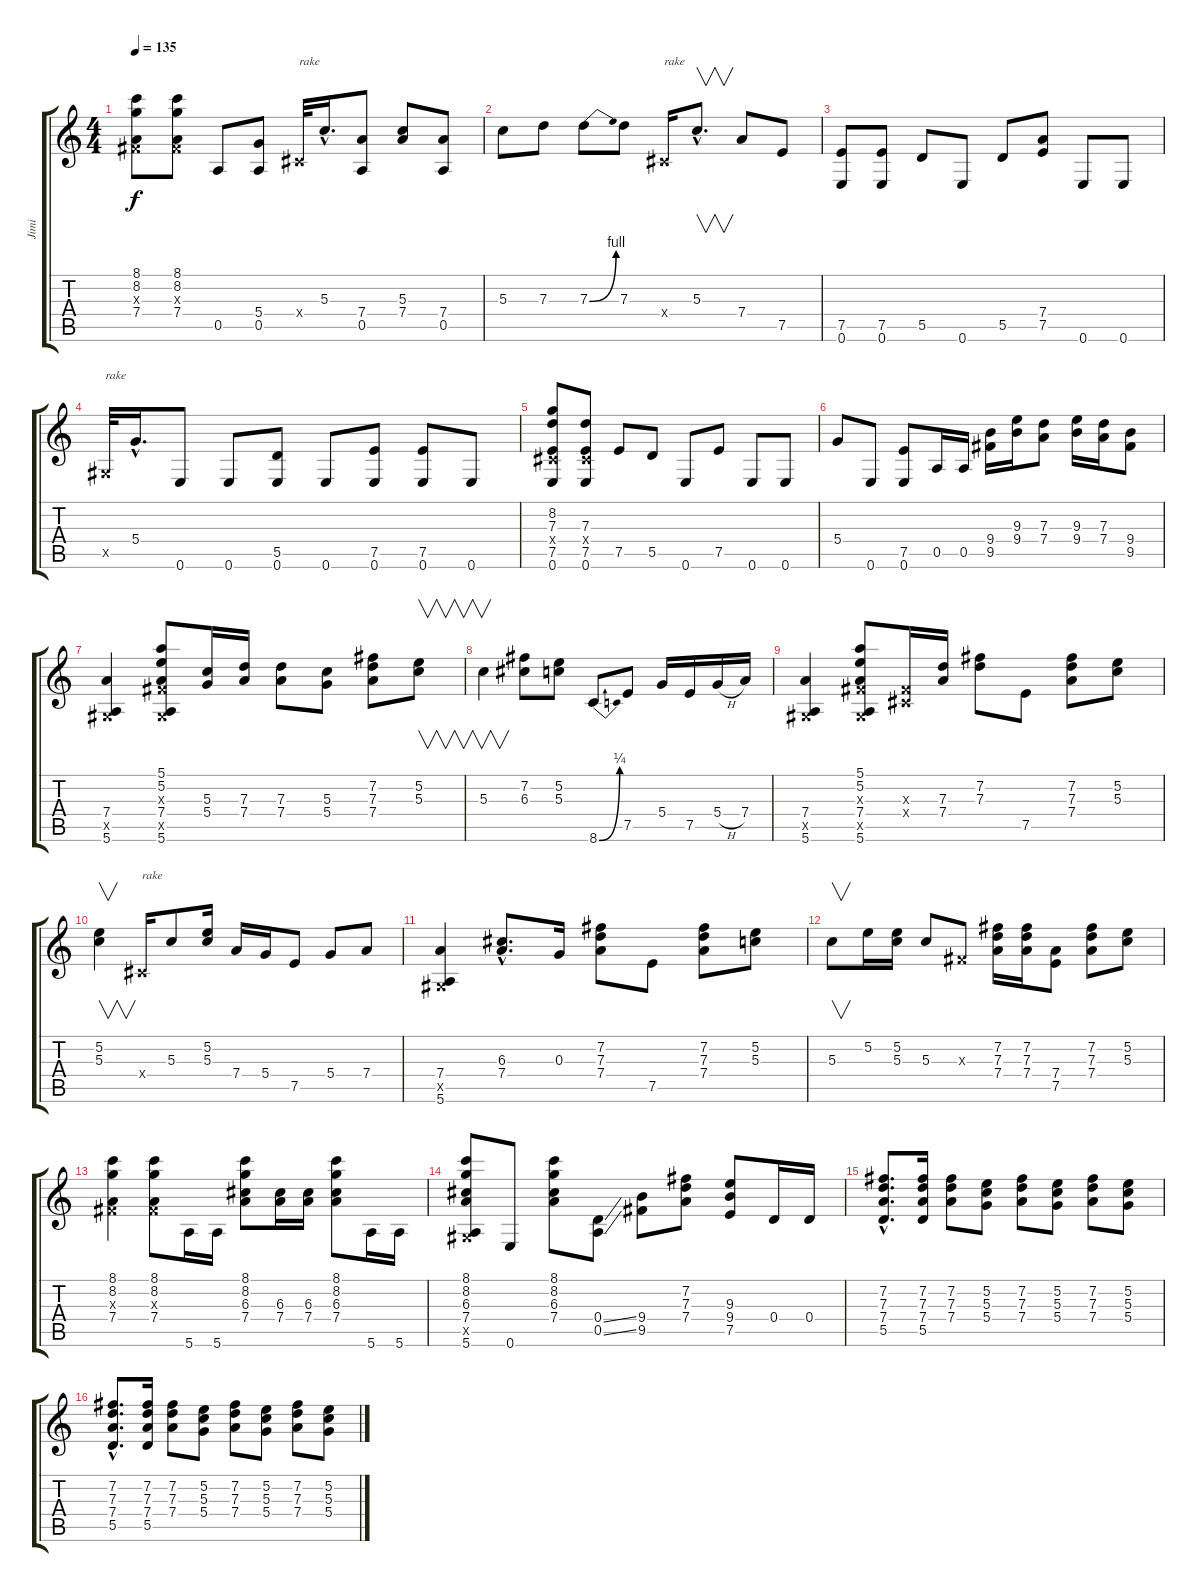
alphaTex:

\track ("Jimi " "Jimi ") {instrument electricguitarclean}
\staff {score tabs}
\tuning (E4 B3 G3 D3 A2 E2) {hide}
\ts (4 4)
\tempo 135
\clef g2
\ks c
(8.1 8.2 -1.3{x} 7.4).8{dy f} (8.1 8.2 -1.3{x} 7.4).8 0.5.8 (5.4 0.5).8 -1.4{x}.32{txt "rake"} 5.3{hac}.16{d} (7.4 0.5).8 (5.3 7.4).8 (7.4 0.5).8 |
5.3.8 7.3.8 7.3{be (bend 0 0 60 4)}.8 7.3.8 -1.4{x}.16{txt "rake"} 5.3{hac}.8{v d} 7.4.8 7.5.8 |
(7.5 0.6).8 (7.5 0.6).8 5.5.8 0.6.8 5.5.8 (7.4 7.5).8 0.6.8 0.6.8 |
-1.5{x}.32{txt "rake"} 5.4{hac}.16{d} 0.6.8 0.6.8 (5.5 0.6).8 0.6.8 (7.5 0.6).8 (7.5 0.6).8 0.6.8 |
(8.2 7.3 -1.4{x} 7.5 0.6).8 (7.3 -1.4{x} 7.5 0.6).8 7.5.8 5.5.8 0.6.8 7.5.8 0.6.8 0.6.8 |
5.4.8 0.6.8 (7.5 0.6).8 0.5.16 0.5.16 (9.4 9.5).16 (9.3 9.4).16 (7.3 7.4).8 (9.3 9.4).16 (7.3 7.4).16 (9.4 9.5).8 |
(7.4 -1.5{x} 5.6).4 (5.1 5.2 -1.3{x} 7.4 -1.5{x} 5.6).8 (5.3 5.4).16 (7.3 7.4).16 (7.3 7.4).8 (5.3 5.4).8 (7.2 7.3 7.4).8 (5.2 5.3).8{v} |
5.3.4{v} (7.2 6.3).8 (5.2 5.3).8 8.6{be (bend 0 0 60 1)}.8 7.5.8 5.4.16 7.5.16 5.4{h}.16 7.4.16 |
(7.4 -1.5{x} 5.6).4 (5.1 5.2 -1.3{x} 7.4 -1.5{x} 5.6).8 (-1.3{x} -1.4{x}).16 (7.3 7.4).16 (7.2 7.3).8 7.5.8 (7.2 7.3 7.4).8 (5.2 5.3).8 |
(5.2 5.3).4{v} -1.4{x}.16{txt "rake"} 5.3.8 (5.2 5.3).16 7.4.16 5.4.16 7.5.8 5.4.8 7.4.8 |
(7.4 -1.5{x} 5.6).4 (6.3{hac} 7.4{hac}).8{d} 0.3.16 (7.2 7.3 7.4).8 7.5.8 (7.2 7.3 7.4).8 (5.2 5.3).8 |
5.3.8{v} 5.2.16 (5.2 5.3).16 5.3.8 -1.3{x}.8 (7.2 7.3 7.4).16 (7.2 7.3 7.4).16 (7.4 7.5).8 (7.2 7.3 7.4).8 (5.2 5.3).8 |
(8.1 8.2 -1.3{x} 7.4).4 (8.1 8.2 -1.3{x} 7.4).8 5.6.16 5.6.16 (8.1 8.2 6.3 7.4).8 (6.3 7.4).16 (6.3 7.4).16 (8.1 8.2 6.3 7.4).8 5.6.16 5.6.16 |
(8.1 8.2 6.3 7.4 -1.5{x} 5.6).8 0.6.8 (8.1 8.2 6.3 7.4).8 (0.4{ss} 0.5{ss}).8 (9.4 9.5).8 (7.2 7.3 7.4).8 (9.3 9.4 7.5).8 0.4.16 0.4.16 |
(7.2{hac} 7.3{hac} 7.4{hac} 5.5{hac}).8{d} (7.2 7.3 7.4 5.5).16 (7.2 7.3 7.4).8 (5.2 5.3 5.4).8 (7.2 7.3 7.4).8 (5.2 5.3 5.4).8 (7.2 7.3 7.4).8 (5.2 5.3 5.4).8 |
(7.2{hac} 7.3{hac} 7.4{hac} 5.5{hac}).8{d} (7.2 7.3 7.4 5.5).16 (7.2 7.3 7.4).8 (5.2 5.3 5.4).8 (7.2 7.3 7.4).8 (5.2 5.3 5.4).8 (7.2 7.3 7.4).8 (5.2 5.3 5.4).8
